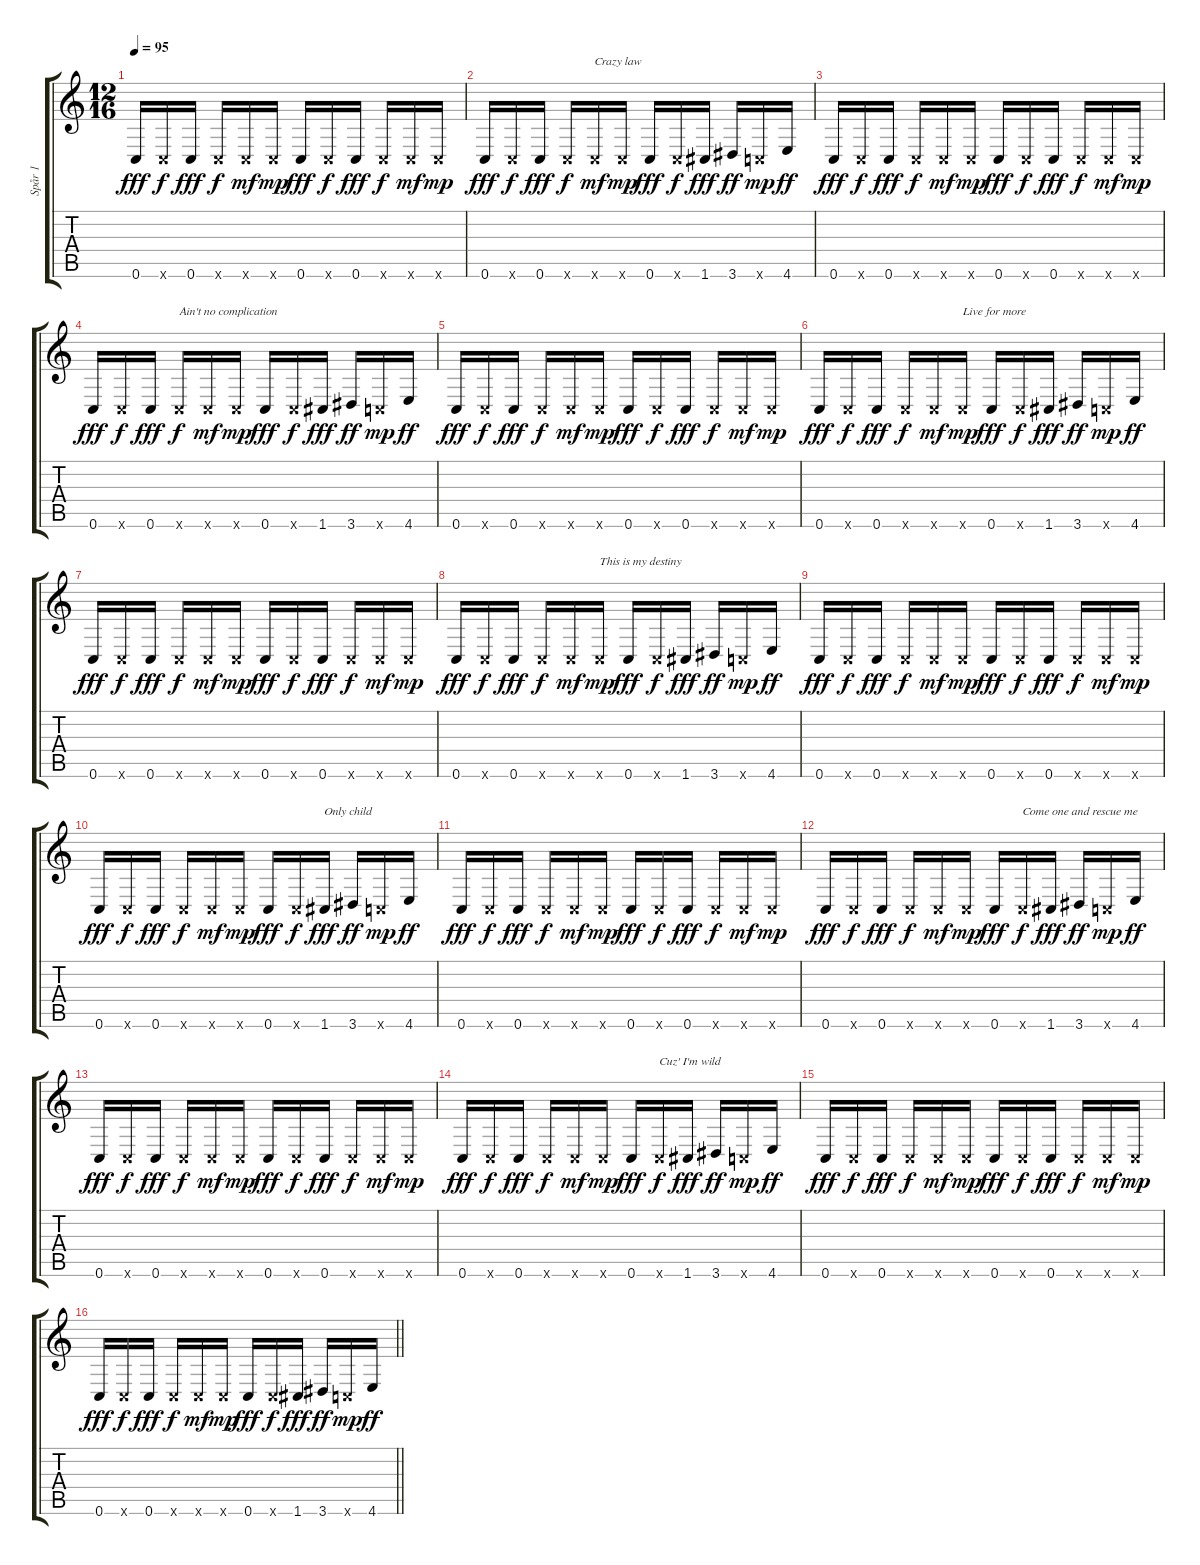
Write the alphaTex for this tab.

\track ("Spår 1" "Spår 1") {instrument synthbass2}
\staff {score tabs}
\tuning (C4 G3 Eb3 Bb2 F2 C2) {hide}
\ts (12 16)
\tempo 95
\clef g2
\ks c
0.6.16{dy fff} 0.6{x}.16{dy f} 0.6.16{dy fff} 0.6{x}.16{dy f} 0.6{x}.16{dy mf} 0.6{x}.16{dy mp} 0.6.16{dy fff} 0.6{x}.16{dy f} 0.6.16{dy fff} 0.6{x}.16{dy f} 0.6{x}.16{dy mf} 0.6{x}.16{dy mp} |
0.6.16{dy fff} 0.6{x}.16{dy f} 0.6.16{dy fff} 0.6{x}.16{dy f} 0.6{x}.16{txt "Crazy law" dy mf} 0.6{x}.16{dy mp} 0.6.16{dy fff} 0.6{x}.16{dy f} 1.6.16{dy fff} 3.6.16{dy ff} 0.6{x}.16{dy mp} 4.6.16{dy ff} |
0.6.16{dy fff} 0.6{x}.16{dy f} 0.6.16{dy fff} 0.6{x}.16{dy f} 0.6{x}.16{dy mf} 0.6{x}.16{dy mp} 0.6.16{dy fff} 0.6{x}.16{dy f} 0.6.16{dy fff} 0.6{x}.16{dy f} 0.6{x}.16{dy mf} 0.6{x}.16{dy mp} |
0.6.16{dy fff} 0.6{x}.16{dy f} 0.6.16{dy fff} 0.6{x}.16{txt "Ain't no complication" dy f} 0.6{x}.16{dy mf} 0.6{x}.16{dy mp} 0.6.16{dy fff} 0.6{x}.16{dy f} 1.6.16{dy fff} 3.6.16{dy ff} 0.6{x}.16{dy mp} 4.6.16{dy ff} |
0.6.16{dy fff} 0.6{x}.16{dy f} 0.6.16{dy fff} 0.6{x}.16{dy f} 0.6{x}.16{dy mf} 0.6{x}.16{dy mp} 0.6.16{dy fff} 0.6{x}.16{dy f} 0.6.16{dy fff} 0.6{x}.16{dy f} 0.6{x}.16{dy mf} 0.6{x}.16{dy mp} |
0.6.16{dy fff} 0.6{x}.16{dy f} 0.6.16{dy fff} 0.6{x}.16{dy f} 0.6{x}.16{dy mf} 0.6{x}.16{txt "Live for more" dy mp} 0.6.16{dy fff} 0.6{x}.16{dy f} 1.6.16{dy fff} 3.6.16{dy ff} 0.6{x}.16{dy mp} 4.6.16{dy ff} |
0.6.16{dy fff} 0.6{x}.16{dy f} 0.6.16{dy fff} 0.6{x}.16{dy f} 0.6{x}.16{dy mf} 0.6{x}.16{dy mp} 0.6.16{dy fff} 0.6{x}.16{dy f} 0.6.16{dy fff} 0.6{x}.16{dy f} 0.6{x}.16{dy mf} 0.6{x}.16{dy mp} |
0.6.16{dy fff} 0.6{x}.16{dy f} 0.6.16{dy fff} 0.6{x}.16{dy f} 0.6{x}.16{dy mf} 0.6{x}.16{txt "This is my destiny" dy mp} 0.6.16{dy fff} 0.6{x}.16{dy f} 1.6.16{dy fff} 3.6.16{dy ff} 0.6{x}.16{dy mp} 4.6.16{dy ff} |
0.6.16{dy fff} 0.6{x}.16{dy f} 0.6.16{dy fff} 0.6{x}.16{dy f} 0.6{x}.16{dy mf} 0.6{x}.16{dy mp} 0.6.16{dy fff} 0.6{x}.16{dy f} 0.6.16{dy fff} 0.6{x}.16{dy f} 0.6{x}.16{dy mf} 0.6{x}.16{dy mp} |
0.6.16{dy fff} 0.6{x}.16{dy f} 0.6.16{dy fff} 0.6{x}.16{dy f} 0.6{x}.16{dy mf} 0.6{x}.16{dy mp} 0.6.16{dy fff} 0.6{x}.16{dy f} 1.6.16{txt "Only child" dy fff} 3.6.16{dy ff} 0.6{x}.16{dy mp} 4.6.16{dy ff} |
0.6.16{dy fff} 0.6{x}.16{dy f} 0.6.16{dy fff} 0.6{x}.16{dy f} 0.6{x}.16{dy mf} 0.6{x}.16{dy mp} 0.6.16{dy fff} 0.6{x}.16{dy f} 0.6.16{dy fff} 0.6{x}.16{dy f} 0.6{x}.16{dy mf} 0.6{x}.16{dy mp} |
0.6.16{dy fff} 0.6{x}.16{dy f} 0.6.16{dy fff} 0.6{x}.16{dy f} 0.6{x}.16{dy mf} 0.6{x}.16{dy mp} 0.6.16{dy fff} 0.6{x}.16{txt "Come one and rescue me" dy f} 1.6.16{dy fff} 3.6.16{dy ff} 0.6{x}.16{dy mp} 4.6.16{dy ff} |
0.6.16{dy fff} 0.6{x}.16{dy f} 0.6.16{dy fff} 0.6{x}.16{dy f} 0.6{x}.16{dy mf} 0.6{x}.16{dy mp} 0.6.16{dy fff} 0.6{x}.16{dy f} 0.6.16{dy fff} 0.6{x}.16{dy f} 0.6{x}.16{dy mf} 0.6{x}.16{dy mp} |
0.6.16{dy fff} 0.6{x}.16{dy f} 0.6.16{dy fff} 0.6{x}.16{dy f} 0.6{x}.16{dy mf} 0.6{x}.16{dy mp} 0.6.16{dy fff} 0.6{x}.16{txt "Cuz' I'm wild" dy f} 1.6.16{dy fff} 3.6.16{dy ff} 0.6{x}.16{dy mp} 4.6.16{dy ff} |
0.6.16{dy fff} 0.6{x}.16{dy f} 0.6.16{dy fff} 0.6{x}.16{dy f} 0.6{x}.16{dy mf} 0.6{x}.16{dy mp} 0.6.16{dy fff} 0.6{x}.16{dy f} 0.6.16{dy fff} 0.6{x}.16{dy f} 0.6{x}.16{dy mf} 0.6{x}.16{dy mp} |
\barLineRight lightlight
0.6.16{dy fff} 0.6{x}.16{dy f} 0.6.16{dy fff} 0.6{x}.16{dy f} 0.6{x}.16{dy mf} 0.6{x}.16{dy mp} 0.6.16{dy fff} 0.6{x}.16{dy f} 1.6.16{dy fff} 3.6.16{dy ff} 0.6{x}.16{dy mp} 4.6.16{dy ff}
